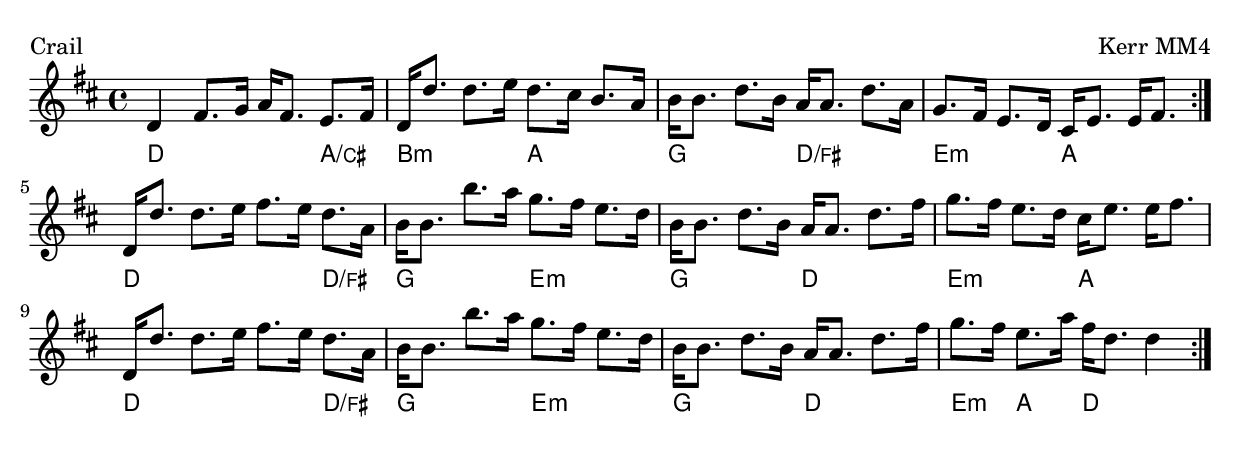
\version "2.22.0"

\include "../helpers/preamble.ly"

\score {
    \relative c' {
        <<
        {
            \clef treble
            \key d \major
            \time 4/4
            d4 fs8. g16 a16 fs8. e fs16 | d16 d'8. d e16 d8. cs16 b8. a16 |
            b16 b8. d b16 a a8. d a16 | g8. fs16 e8. d16 cs e8. e16 fs8. \bar":|."
            d16 d'8. d e16 fs8. e16 d8. a16 | b16 b8. b' a16 g8. fs16 e8. d16 |
            b16 b8. d b16 a a8. d fs16 | g8. fs16 e8. d16 cs e8. e16 fs8. |
            d,16 d'8. d e16 fs8. e16 d8. a16 | b16 b8. b' a16 g8. fs16 e8. d16 |
            b16 b8. d b16 a a8. d fs16 | g8. fs16 e8. a16 fs d8. d4 \bar":|.|:"

        }
        \chords {
            d2. a4/cs | b2:m a | g d/fs | e:m a |
            d2. d4/fs | g2 e:m | g d | e:m a |
            d2. d4/fs | g2 e:m | g d | e4:m a d2 |

        }
        >>
    }
    \header {
        piece = "Crail"
        opus = "Kerr MM4"
    }
}


